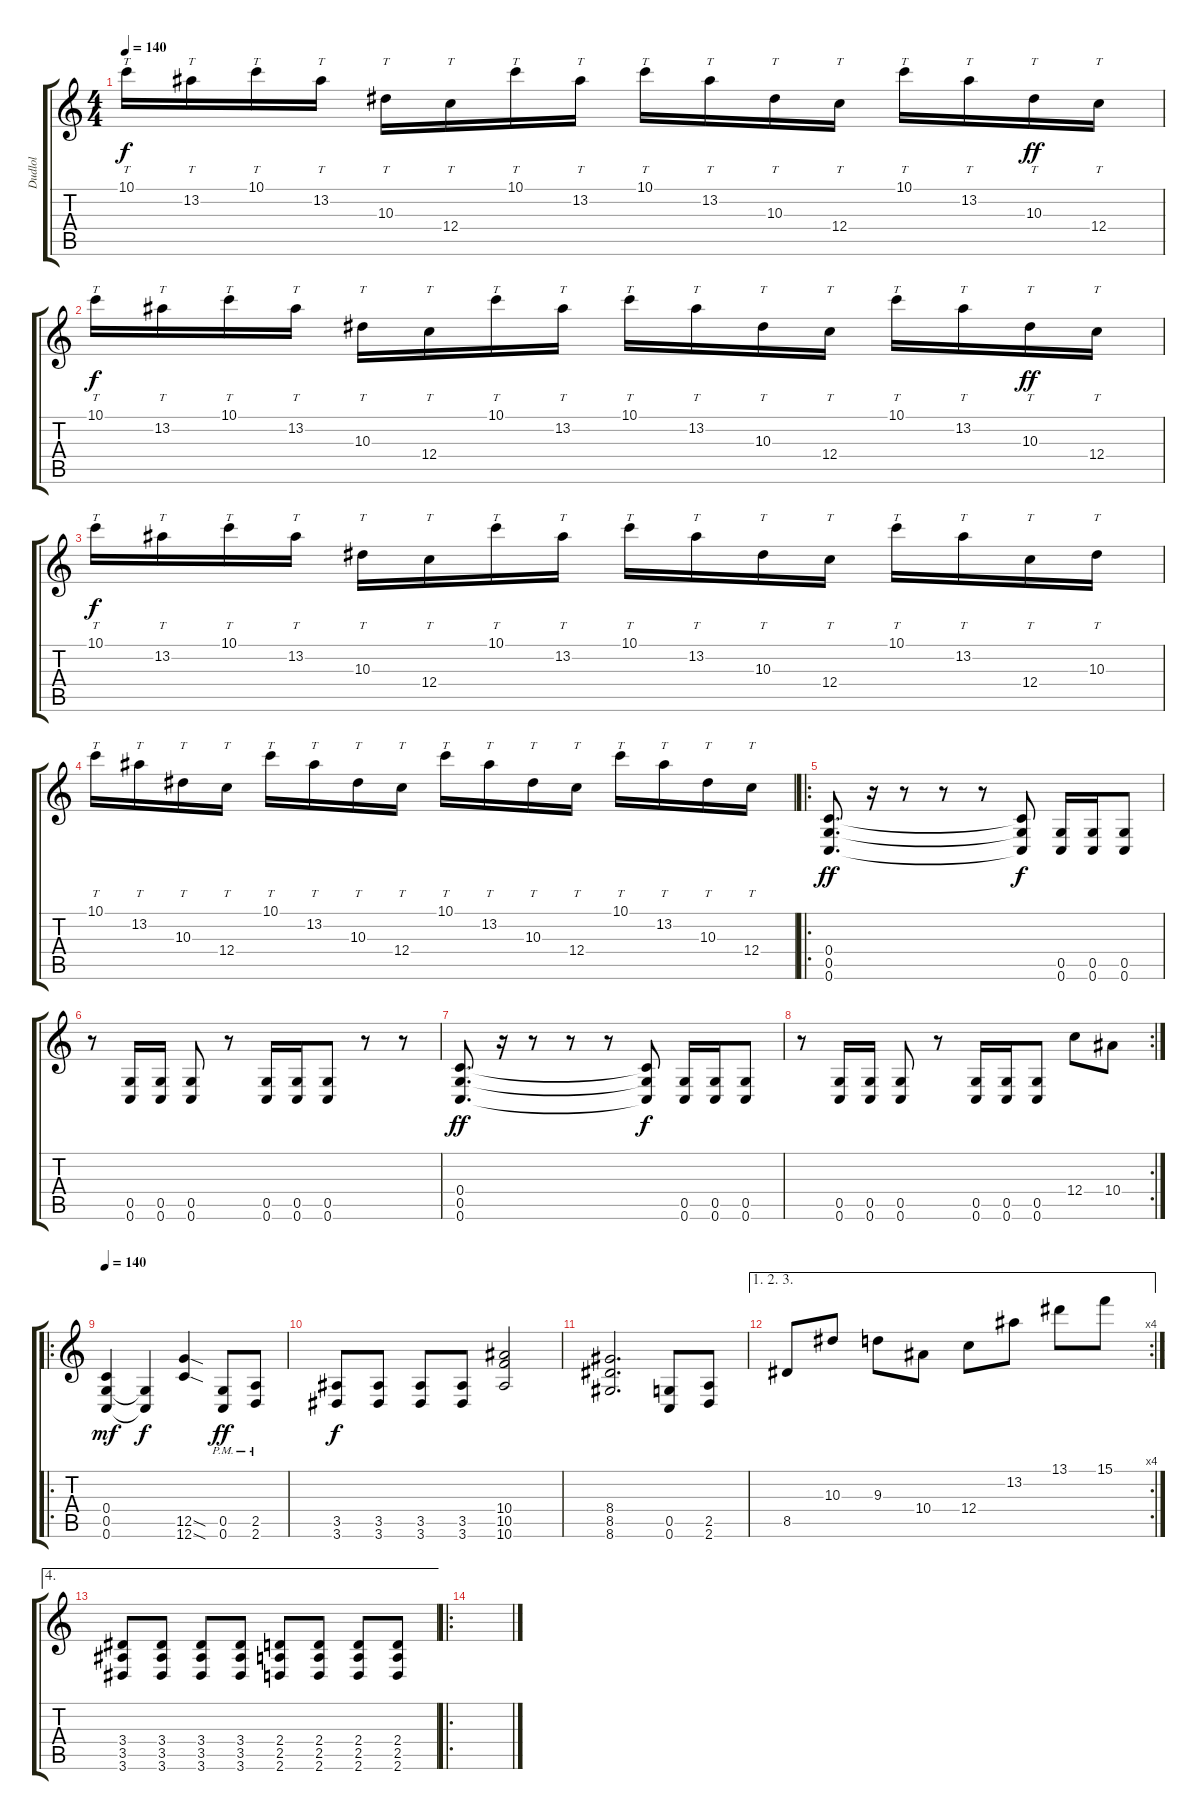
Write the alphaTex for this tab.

\track ("Dudlol" "Dudlol") {instrument distortionguitar}
\staff {score tabs}
\tuning (D4 A3 F3 C3 G2 C2) {hide}
\ts (4 4)
\tempo 140
\clef g2
\ks c
10.1.16{tt dy f} 13.2.16{tt} 10.1.16{tt} 13.2.16{tt} 10.3.16{tt} 12.4.16{tt} 10.1.16{tt} 13.2.16{tt} 10.1.16{tt} 13.2.16{tt} 10.3.16{tt} 12.4.16{tt} 10.1.16{tt} 13.2.16{tt} 10.3.16{tt dy ff} 12.4.16{tt} |
10.1.16{tt dy f} 13.2.16{tt} 10.1.16{tt} 13.2.16{tt} 10.3.16{tt} 12.4.16{tt} 10.1.16{tt} 13.2.16{tt} 10.1.16{tt} 13.2.16{tt} 10.3.16{tt} 12.4.16{tt} 10.1.16{tt} 13.2.16{tt} 10.3.16{tt dy ff} 12.4.16{tt} |
10.1.16{tt dy f} 13.2.16{tt} 10.1.16{tt} 13.2.16{tt} 10.3.16{tt} 12.4.16{tt} 10.1.16{tt} 13.2.16{tt} 10.1.16{tt} 13.2.16{tt} 10.3.16{tt} 12.4.16{tt} 10.1.16{tt} 13.2.16{tt} 12.4.16{tt} 10.3.16{tt} |
10.1.16{tt} 13.2.16{tt} 10.3.16{tt} 12.4.16{tt} 10.1.16{tt} 13.2.16{tt} 10.3.16{tt} 12.4.16{tt} 10.1.16{tt} 13.2.16{tt} 10.3.16{tt} 12.4.16{tt} 10.1.16{tt} 13.2.16{tt} 10.3.16{tt} 12.4.16{tt} |
\ro
(0.4 0.5 0.6).8{d dy ff} r.16 r.8 r.8 r.8 (0.4{t} 0.5{t} 0.6{t}).8{dy f} (0.5 0.6).16 (0.5 0.6).16 (0.5 0.6).8 |
r.8 (0.5 0.6).16 (0.5 0.6).16 (0.5 0.6).8 r.8 (0.5 0.6).16 (0.5 0.6).16 (0.5 0.6).8 r.8 r.8 |
(0.4 0.5 0.6).8{d dy ff} r.16 r.8 r.8 r.8 (0.4{t} 0.5{t} 0.6{t}).8{dy f} (0.5 0.6).16 (0.5 0.6).16 (0.5 0.6).8 |
\rc 2
r.8 (0.5 0.6).16 (0.5 0.6).16 (0.5 0.6).8 r.8 (0.5 0.6).16 (0.5 0.6).16 (0.5 0.6).8 12.4.8 10.4.8 |
\ro
\tempo 140
(0.4 0.5 0.6).4{dy mf} (0.5{t} 0.6{t}).4{dy f} (12.5{sod} 12.6{sod}).4 (0.5{pm} 0.6{pm}).8{dy ff} (2.5{pm} 2.6{pm}).8 |
(3.5 3.6).8{dy f} (3.5 3.6).8 (3.5 3.6).8 (3.5 3.6).8 (10.4 10.5 10.6).2 |
(8.4 8.5 8.6).2{d} (0.5 0.6).8 (2.5 2.6).8 |
\ae (1 2 3)
\rc 4
8.5.8 10.3.8 9.3.8 10.4.8 12.4.8 13.2.8 13.1.8 15.1.8 |
\ae 4
(3.4 3.5 3.6).8 (3.4 3.5 3.6).8 (3.4 3.5 3.6).8 (3.4 3.5 3.6).8 (2.4 2.5 2.6).8 (2.4 2.5 2.6).8 (2.4 2.5 2.6).8 (2.4 2.5 2.6).8 |
\ro
